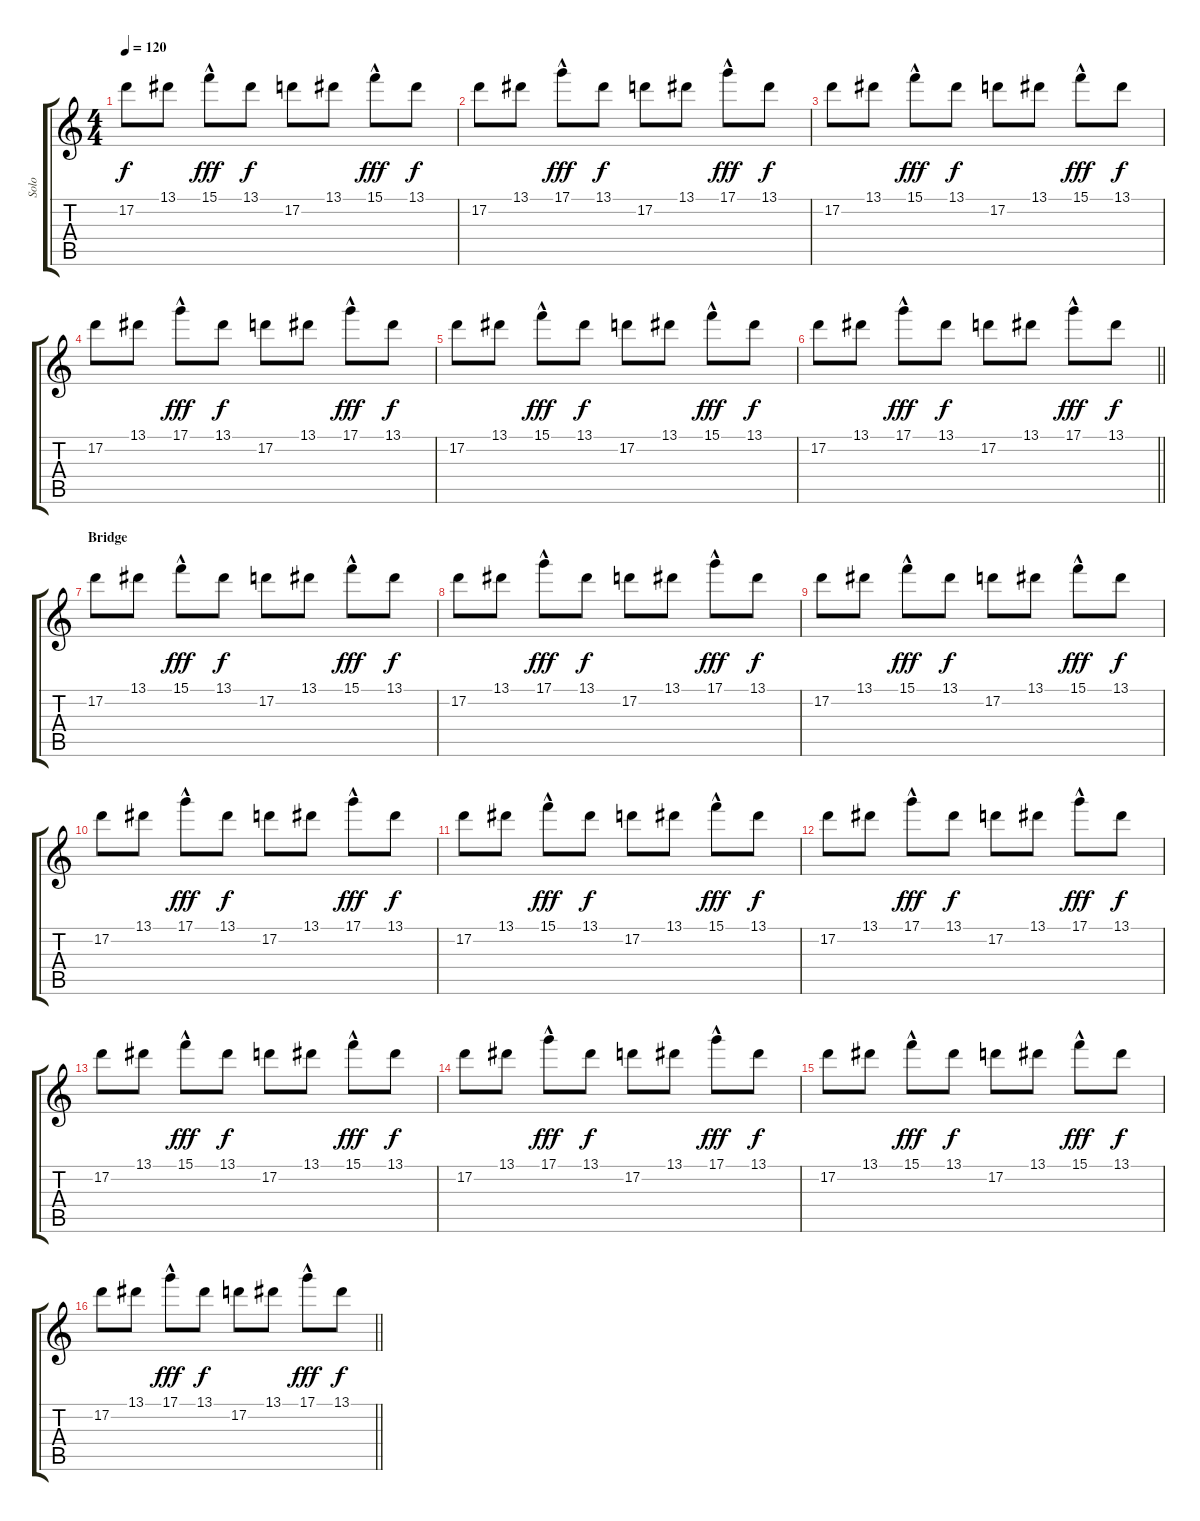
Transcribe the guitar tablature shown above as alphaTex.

\track ("Solo" "Solo") {instrument overdrivenguitar}
\staff {score tabs}
\tuning (D4 A3 F3 C3 G2 C2) {hide}
\ts (4 4)
\tempo 120
\clef g2
\ks c
17.2.8{dy f} 13.1.8 15.1{hac}.8{dy fff} 13.1.8{dy f} 17.2.8 13.1.8 15.1{hac}.8{dy fff} 13.1.8{dy f} |
17.2.8 13.1.8 17.1{hac}.8{dy fff} 13.1.8{dy f} 17.2.8 13.1.8 17.1{hac}.8{dy fff} 13.1.8{dy f} |
17.2.8 13.1.8 15.1{hac}.8{dy fff} 13.1.8{dy f} 17.2.8 13.1.8 15.1{hac}.8{dy fff} 13.1.8{dy f} |
17.2.8 13.1.8 17.1{hac}.8{dy fff} 13.1.8{dy f} 17.2.8 13.1.8 17.1{hac}.8{dy fff} 13.1.8{dy f} |
17.2.8 13.1.8 15.1{hac}.8{dy fff} 13.1.8{dy f} 17.2.8 13.1.8 15.1{hac}.8{dy fff} 13.1.8{dy f} |
\barLineRight lightlight
17.2.8 13.1.8 17.1{hac}.8{dy fff} 13.1.8{dy f} 17.2.8 13.1.8 17.1{hac}.8{dy fff} 13.1.8{dy f} |
\section ("" "Bridge")
17.2.8 13.1.8 15.1{hac}.8{dy fff} 13.1.8{dy f} 17.2.8 13.1.8 15.1{hac}.8{dy fff} 13.1.8{dy f} |
17.2.8 13.1.8 17.1{hac}.8{dy fff} 13.1.8{dy f} 17.2.8 13.1.8 17.1{hac}.8{dy fff} 13.1.8{dy f} |
17.2.8 13.1.8 15.1{hac}.8{dy fff} 13.1.8{dy f} 17.2.8 13.1.8 15.1{hac}.8{dy fff} 13.1.8{dy f} |
17.2.8 13.1.8 17.1{hac}.8{dy fff} 13.1.8{dy f} 17.2.8 13.1.8 17.1{hac}.8{dy fff} 13.1.8{dy f} |
17.2.8 13.1.8 15.1{hac}.8{dy fff} 13.1.8{dy f} 17.2.8 13.1.8 15.1{hac}.8{dy fff} 13.1.8{dy f} |
17.2.8 13.1.8 17.1{hac}.8{dy fff} 13.1.8{dy f} 17.2.8 13.1.8 17.1{hac}.8{dy fff} 13.1.8{dy f} |
17.2.8 13.1.8 15.1{hac}.8{dy fff} 13.1.8{dy f} 17.2.8 13.1.8 15.1{hac}.8{dy fff} 13.1.8{dy f} |
17.2.8 13.1.8 17.1{hac}.8{dy fff} 13.1.8{dy f} 17.2.8 13.1.8 17.1{hac}.8{dy fff} 13.1.8{dy f} |
17.2.8 13.1.8 15.1{hac}.8{dy fff} 13.1.8{dy f} 17.2.8 13.1.8 15.1{hac}.8{dy fff} 13.1.8{dy f} |
\barLineRight lightlight
17.2.8 13.1.8 17.1{hac}.8{dy fff} 13.1.8{dy f} 17.2.8 13.1.8 17.1{hac}.8{dy fff} 13.1.8{dy f}
